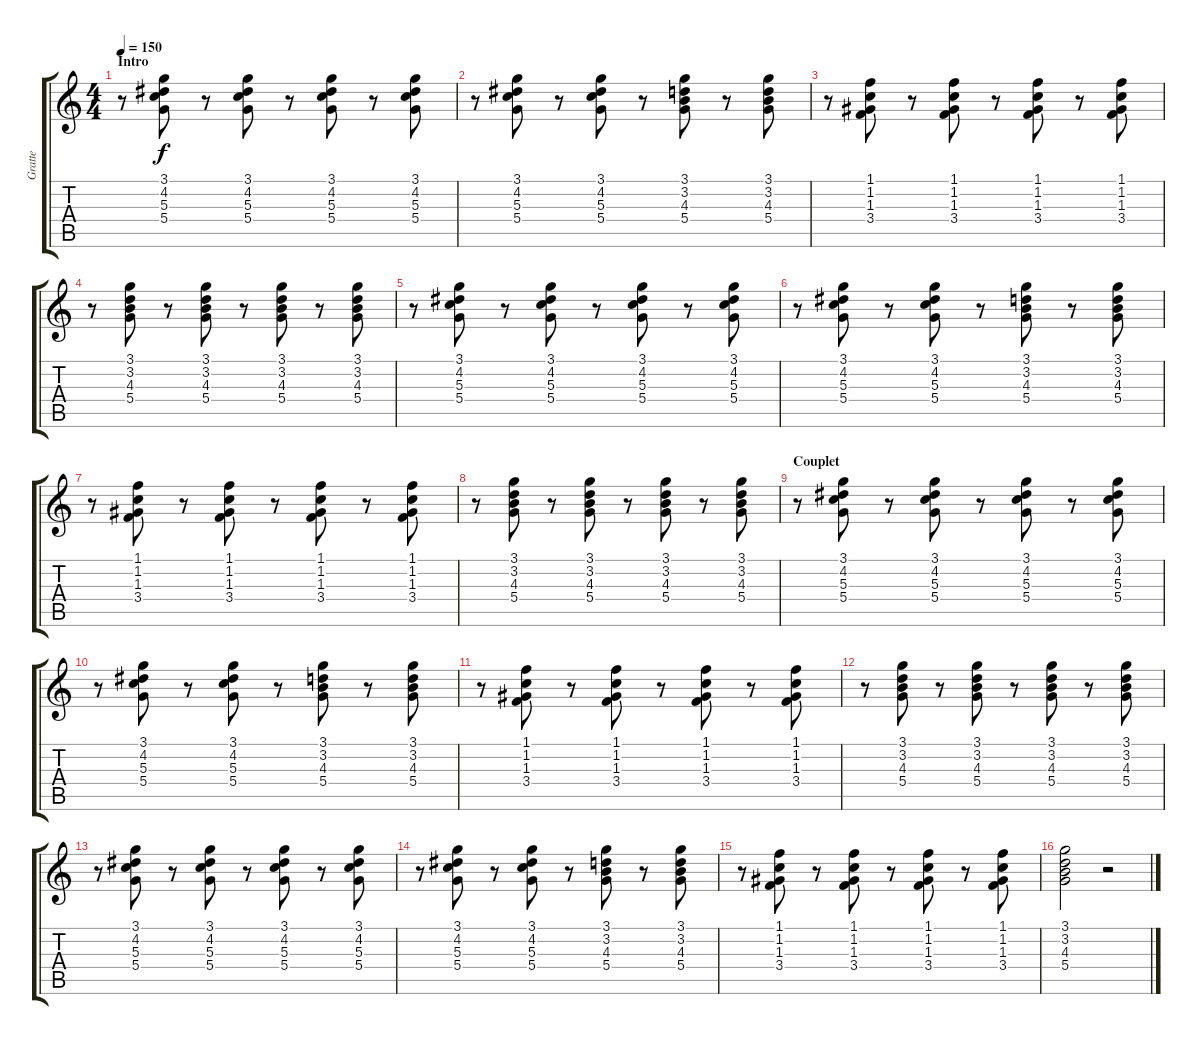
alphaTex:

\track ("Gratte" "Gratte") {instrument overdrivenguitar}
\staff {score tabs}
\tuning (E4 B3 G3 D3 A2 E2) {hide}
\ts (4 4)
\section ("" "Intro")
\tempo 150
\clef g2
\ks c
r.8{dy f} (3.1 4.2 5.3 5.4).8 r.8 (3.1 4.2 5.3 5.4).8 r.8 (3.1 4.2 5.3 5.4).8 r.8 (3.1 4.2 5.3 5.4).8 |
r.8 (3.1 4.2 5.3 5.4).8 r.8 (3.1 4.2 5.3 5.4).8 r.8 (3.1 3.2 4.3 5.4).8 r.8 (3.1 3.2 4.3 5.4).8 |
r.8 (1.1 1.2 1.3 3.4).8 r.8 (1.1 1.2 1.3 3.4).8 r.8 (1.1 1.2 1.3 3.4).8 r.8 (1.1 1.2 1.3 3.4).8 |
r.8 (3.1 3.2 4.3 5.4).8 r.8 (3.1 3.2 4.3 5.4).8 r.8 (3.1 3.2 4.3 5.4).8 r.8 (3.1 3.2 4.3 5.4).8 |
r.8 (3.1 4.2 5.3 5.4).8 r.8 (3.1 4.2 5.3 5.4).8 r.8 (3.1 4.2 5.3 5.4).8 r.8 (3.1 4.2 5.3 5.4).8 |
r.8 (3.1 4.2 5.3 5.4).8 r.8 (3.1 4.2 5.3 5.4).8 r.8 (3.1 3.2 4.3 5.4).8 r.8 (3.1 3.2 4.3 5.4).8 |
r.8 (1.1 1.2 1.3 3.4).8 r.8 (1.1 1.2 1.3 3.4).8 r.8 (1.1 1.2 1.3 3.4).8 r.8 (1.1 1.2 1.3 3.4).8 |
r.8 (3.1 3.2 4.3 5.4).8 r.8 (3.1 3.2 4.3 5.4).8 r.8 (3.1 3.2 4.3 5.4).8 r.8 (3.1 3.2 4.3 5.4).8 |
\section ("" "Couplet")
r.8 (3.1 4.2 5.3 5.4).8 r.8 (3.1 4.2 5.3 5.4).8 r.8 (3.1 4.2 5.3 5.4).8 r.8 (3.1 4.2 5.3 5.4).8 |
r.8 (3.1 4.2 5.3 5.4).8 r.8 (3.1 4.2 5.3 5.4).8 r.8 (3.1 3.2 4.3 5.4).8 r.8 (3.1 3.2 4.3 5.4).8 |
r.8 (1.1 1.2 1.3 3.4).8 r.8 (1.1 1.2 1.3 3.4).8 r.8 (1.1 1.2 1.3 3.4).8 r.8 (1.1 1.2 1.3 3.4).8 |
r.8 (3.1 3.2 4.3 5.4).8 r.8 (3.1 3.2 4.3 5.4).8 r.8 (3.1 3.2 4.3 5.4).8 r.8 (3.1 3.2 4.3 5.4).8 |
r.8 (3.1 4.2 5.3 5.4).8 r.8 (3.1 4.2 5.3 5.4).8 r.8 (3.1 4.2 5.3 5.4).8 r.8 (3.1 4.2 5.3 5.4).8 |
r.8 (3.1 4.2 5.3 5.4).8 r.8 (3.1 4.2 5.3 5.4).8 r.8 (3.1 3.2 4.3 5.4).8 r.8 (3.1 3.2 4.3 5.4).8 |
r.8 (1.1 1.2 1.3 3.4).8 r.8 (1.1 1.2 1.3 3.4).8 r.8 (1.1 1.2 1.3 3.4).8 r.8 (1.1 1.2 1.3 3.4).8 |
(3.1 3.2 4.3 5.4).2 r.2
